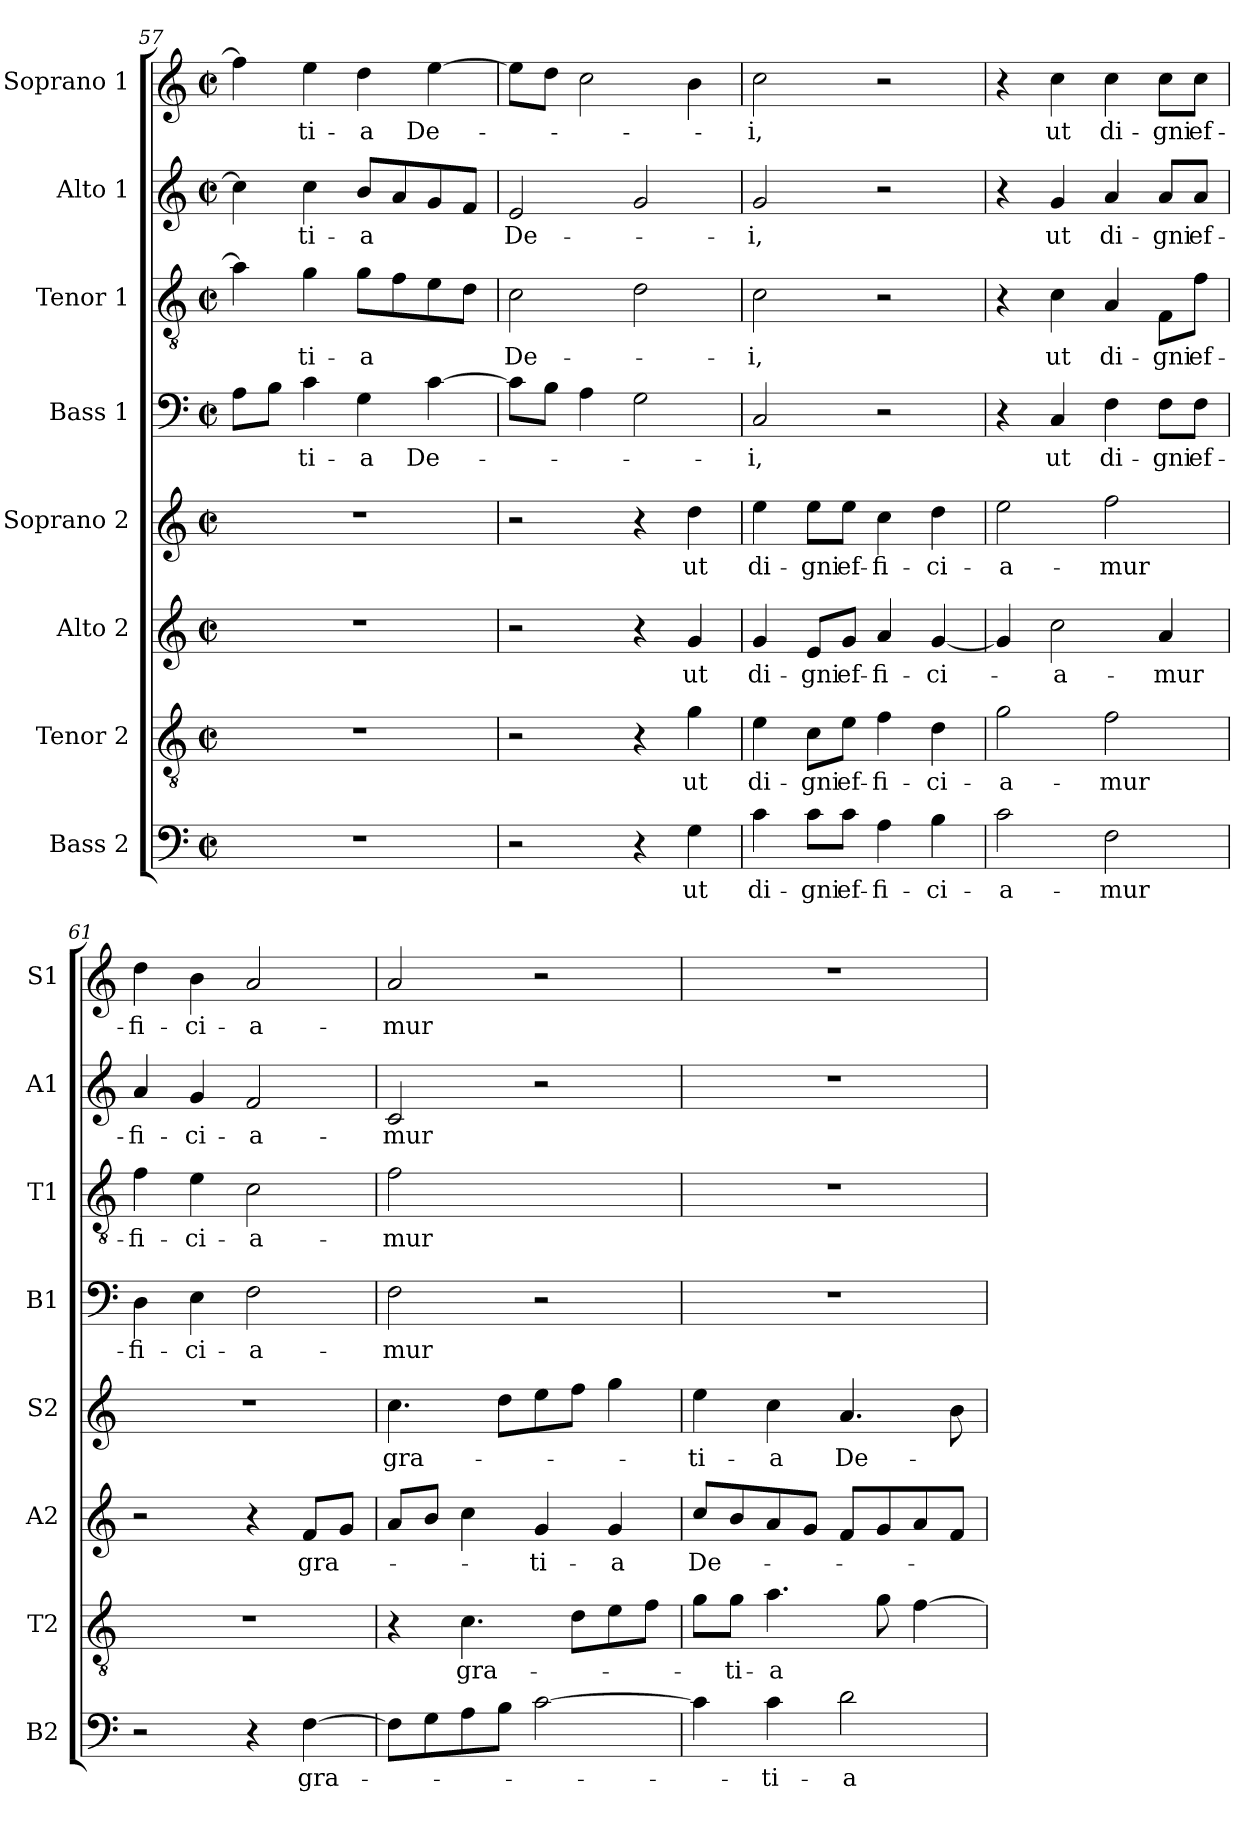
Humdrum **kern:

**kern	**text	**kern	**text	**kern	**text	**kern	**text	**kern	**text	**kern	**text	**kern	**text	**kern	**text
*part8	*part8	*part7	*part7	*part6	*part6	*part5	*part5	*part4	*part4	*part3	*part3	*part2	*part2	*part1	*part1
*staff8	*staff8	*staff7	*staff7	*staff6	*staff6	*staff5	*staff5	*staff4	*staff4	*staff3	*staff3	*staff2	*staff2	*staff1	*staff1
*I"Bass 2	*	*I"Tenor 2	*	*I"Alto 2	*	*I"Soprano 2	*	*I"Bass 1	*	*I"Tenor 1	*	*I"Alto 1	*	*I"Soprano 1	*
*I'B2	*	*I'T2	*	*I'A2	*	*I'S2	*	*I'B1	*	*I'T1	*	*I'A1	*	*I'S1	*
*clefF4	*	*clefGv2	*	*clefG2	*	*clefG2	*	*clefF4	*	*clefGv2	*	*clefG2	*	*clefG2	*
*k[]	*	*k[]	*	*k[]	*	*k[]	*	*k[]	*	*k[]	*	*k[]	*	*k[]	*
*C:	*	*C:	*	*C:	*	*C:	*	*C:	*	*C:	*	*C:	*	*C:	*
*M2/2	*	*M2/2	*	*M2/2	*	*M2/2	*	*M2/2	*	*M2/2	*	*M2/2	*	*M2/2	*
*met(c|)	*	*met(c|)	*	*met(c|)	*	*met(c|)	*	*met(c|)	*	*met(c|)	*	*met(c|)	*	*met(c|)	*
=57	=57	=57	=57	=57	=57	=57	=57	=57	=57	=57	=57	=57	=57	=57	=57
1r	.	1r	.	1r	.	1r	.	8A\L	.	4a\]	.	4cc\]	.	4ff\]	.
.	.	.	.	.	.	.	.	8B\J	.	.	.	.	.	.	.
.	.	.	.	.	.	.	.	4c\	-ti-	4g\	-ti-	4cc\	-ti-	4ee\	-ti-
.	.	.	.	.	.	.	.	4G\	-a	8g\L	-a	8b/L	-a	4dd\	-a
.	.	.	.	.	.	.	.	.	.	8f\	.	8a/	.	.	.
.	.	.	.	.	.	.	.	[>4c\	De-	8e\	.	8g/	.	[>4ee\	De-
.	.	.	.	.	.	.	.	.	.	8d\J	.	8f/J	.	.	.
=58	=58	=58	=58	=58	=58	=58	=58	=58	=58	=58	=58	=58	=58	=58	=58
2r	.	2r	.	2r	.	2r	.	8c\L]	.	2c\	De-	2e/	De-	8ee\L]	.
.	.	.	.	.	.	.	.	8B\J	.	.	.	.	.	8dd\J	.
.	.	.	.	.	.	.	.	4A\	.	.	.	.	.	2cc\	.
4r	.	4r	.	4r	.	4r	.	2G\	.	2d\	.	2g/	.	.	.
4G\	ut	4g\	ut	4g/	ut	4dd\	ut	.	.	.	.	.	.	4b\	.
=59	=59	=59	=59	=59	=59	=59	=59	=59	=59	=59	=59	=59	=59	=59	=59
4c\	di-	4e\	di-	4g/	di-	4ee\	di-	2C/	-i,	2c\	-i,	2g/	-i,	2cc\	-i,
8c\L	-gni	8c\L	-gni	8e/L	-gni	8ee\L	-gni	.	.	.	.	.	.	.	.
8c\J	ef-	8e\J	ef-	8g/J	ef-	8ee\J	ef-	.	.	.	.	.	.	.	.
4A\	-fi-	4f\	-fi-	4a/	-fi-	4cc\	-fi-	2r	.	2r	.	2r	.	2r	.
4B\	-ci-	4d\	-ci-	[<4g/	-ci-	4dd\	-ci-	.	.	.	.	.	.	.	.
=60	=60	=60	=60	=60	=60	=60	=60	=60	=60	=60	=60	=60	=60	=60	=60
2c\	-a-	2g\	-a-	4g/]	.	2ee\	-a-	4r	.	4r	.	4r	.	4r	.
.	.	.	.	2cc\	-a-	.	.	4C/	ut	4c\	ut	4g/	ut	4cc\	ut
2F\	-mur	2f\	-mur	.	.	2ff\	-mur	4F\	di-	4A/	di-	4a/	di-	4cc\	di-
.	.	.	.	4a/	-mur	.	.	8F\L	-gni	8F\L	-gni	8a/L	-gni	8cc\L	-gni
.	.	.	.	.	.	.	.	8F\J	ef-	8f\J	ef-	8a/J	ef-	8cc\J	ef-
!!LO:PB:g=z
=61	=61	=61	=61	=61	=61	=61	=61	=61	=61	=61	=61	=61	=61	=61	=61
2r	.	1r	.	2r	.	1r	.	4D\	-fi-	4f\	-fi-	4a/	-fi-	4dd\	-fi-
.	.	.	.	.	.	.	.	4E\	-ci-	4e\	-ci-	4g/	-ci-	4b\	-ci-
4r	.	.	.	4r	.	.	.	2F\	-a-	2c\	-a-	2f/	-a-	2a/	-a-
[>4F\	gra-	.	.	8f/L	gra-	.	.	.	.	.	.	.	.	.	.
.	.	.	.	8g/J	.	.	.	.	.	.	.	.	.	.	.
=62	=62	=62	=62	=62	=62	=62	=62	=62	=62	=62	=62	=62	=62	=62	=62
8F\L]	.	4r	.	8a/L	.	4.cc\	gra-	2F\	-mur	2f\	-mur	2c/	-mur	2a/	-mur
8G\	.	.	.	8b/J	.	.	.	.	.	.	.	.	.	.	.
8A\	.	4.c\	gra-	4cc\	.	.	.	.	.	.	.	.	.	.	.
8B\J	.	.	.	.	.	8dd\L	.	.	.	.	.	.	.	.	.
[>2c\	.	.	.	4g/	-ti-	8ee\	.	2r	.	2ryy	.	2r	.	2r	.
.	.	8d\L	.	.	.	8ff\J	.	.	.	.	.	.	.	.	.
.	.	8e\	.	4g/	-a	4gg\	.	.	.	.	.	.	.	.	.
.	.	8f\J	.	.	.	.	.	.	.	.	.	.	.	.	.
=63	=63	=63	=63	=63	=63	=63	=63	=63	=63	=63	=63	=63	=63	=63	=63
4c\]	.	8g\L	.	8cc/L	De-	4ee\	-ti-	1r	.	1r	.	1r	.	1r	.
.	.	8g\J	-ti-	8b/	.	.	.	.	.	.	.	.	.	.	.
4c\	-ti-	4.a\	-a	8a/	.	4cc\	-a	.	.	.	.	.	.	.	.
.	.	.	.	8g/J	.	.	.	.	.	.	.	.	.	.	.
2d\	-a	.	.	8f/L	.	4.a/	De-	.	.	.	.	.	.	.	.
.	.	8g\	.	8g/	.	.	.	.	.	.	.	.	.	.	.
.	.	[>4f\	.	8a/	.	.	.	.	.	.	.	.	.	.	.
.	.	.	.	8f/J	.	8b\	.	.	.	.	.	.	.	.	.
=	=	=	=	=	=	=	=	=	=	=	=	=	=	=	=
*-	*-	*-	*-	*-	*-	*-	*-	*-	*-	*-	*-	*-	*-	*-	*-
